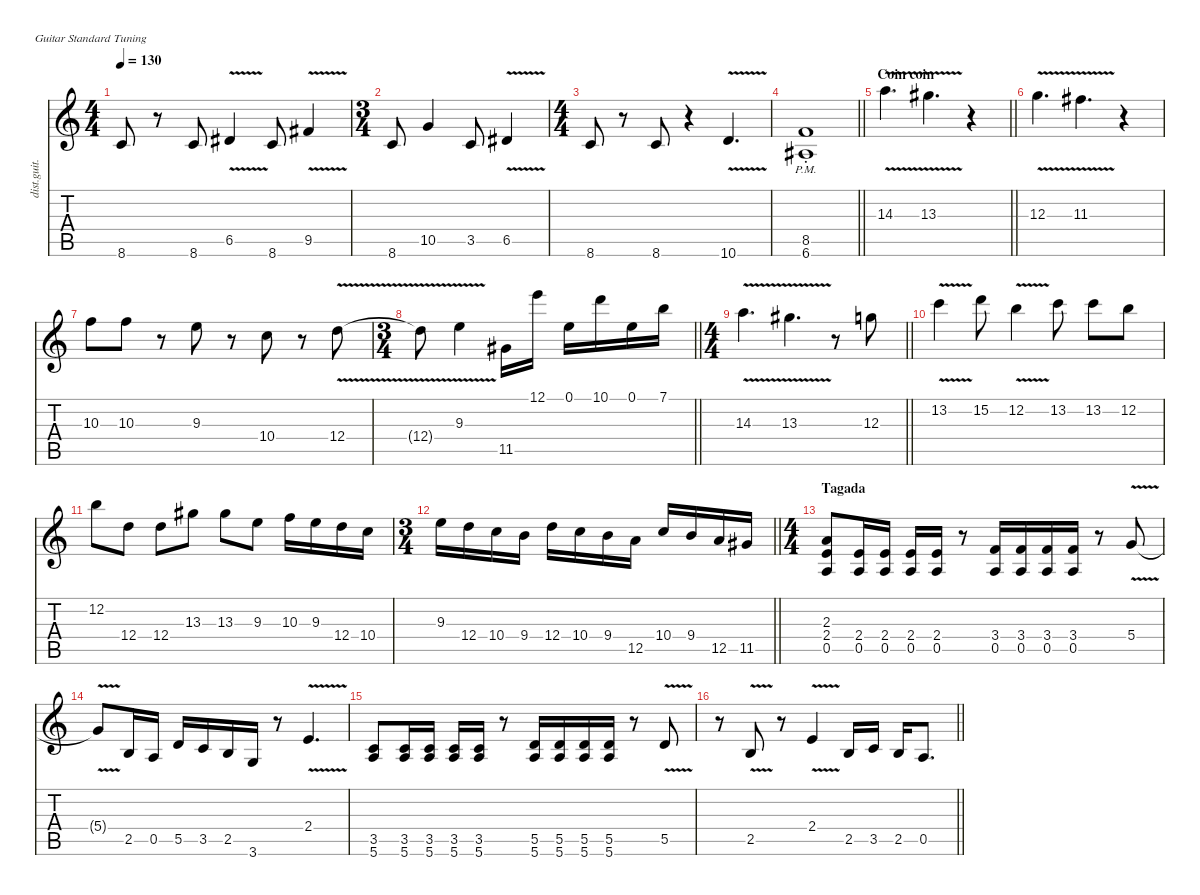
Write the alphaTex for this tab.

\defaultSystemsLayout 4
\hideDynamics
\bracketExtendMode nobrackets
\track ("Hichem" "dist.guit.") {instrument distortionguitar}
\staff {score tabs}
\tuning (E4 B3 G3 D3 A2 E2)
\ts (4 4)
\tempo 130
\clef g2
\ks c
8.6.8{dy f} r.8 8.6.8 6.5{v acc #}.4 8.6.8 9.5{v acc #}.4 |
\ts (3 4)
\beaming (8 2 2 2 2)
8.6.8 10.5.4 3.5.8 6.5{v acc #}.4 |
\ts (4 4)
\beaming (8 2 2 2 2)
8.6.8 r.8 8.6.8 r.4 10.6{v}.4{d} |
\barLineRight lightlight
(8.5{pm st} 6.6{pm acc #}).1 |
\section ("" "Coin coin")
\barLineRight lightlight
14.3{v}.4{d} 13.3{v acc #}.4{d} r.4 |
12.3{v}.4{d} 11.3{v acc #}.4{d} r.4 |
10.3.8 10.3.8{dy mf} r.8 9.3.8{dy f} r.8 10.4.8 r.8 12.4{v}.8 |
\ts (3 4)
\beaming (8 2 2 2)
\barLineRight lightlight
12.4{v t}.8 9.3{v}.4 11.5{acc #}.16 12.1.16 0.1.16 10.1.16 0.1.16 7.1.16 |
\ts (4 4)
\beaming (8 2 2 2 2)
\barLineRight lightlight
14.3{v}.4{d} 13.3{v acc #}.4{d} r.8 12.3.8 |
13.2{v}.4 15.2.8 12.2{v}.4 13.2.8 13.2.8 12.2.8 |
12.2.8 12.4.8 12.4.8 13.3{acc #}.8 13.3{acc #}.8 9.3.8 10.3.16 9.3.16 12.4.16 10.4.16 |
\ts (3 4)
\beaming (8 2 2 2)
\barLineRight lightlight
9.3.16 12.4.16 10.4.16 9.4.16 12.4.16 10.4.16 9.4.16 12.5.16 10.4.16 9.4.16 12.5.16 11.5{acc #}.16 |
\ts (4 4)
\beaming (8 2 2 2 2)
\section ("" "Tagada")
(2.3 2.4 0.5).8 (2.4 0.5).16 (2.4 0.5).16 (2.4 0.5).16 (2.4 0.5).16 r.8 (3.4 0.5).16 (3.4 0.5).16 (3.4 0.5).16 (3.4 0.5).16 r.8 5.4{v}.8 |
5.4{v t}.8 2.5.16 0.5.16 5.5.16 3.5.16 2.5.16 3.6.16 r.8 2.4{v}.4{d} |
(3.5 5.6).8 (3.5 5.6).16 (3.5 5.6).16 (3.5 5.6).16 (3.5 5.6).16 r.8 (5.5 5.6).16 (5.5 5.6).16 (5.5 5.6).16 (5.5 5.6).16 r.8 5.5{v}.8 |
\barLineRight lightlight
r.8 2.5{v}.8 r.8 2.4{v}.4 2.5.16 3.5.16 2.5.16 0.5.8{d}
